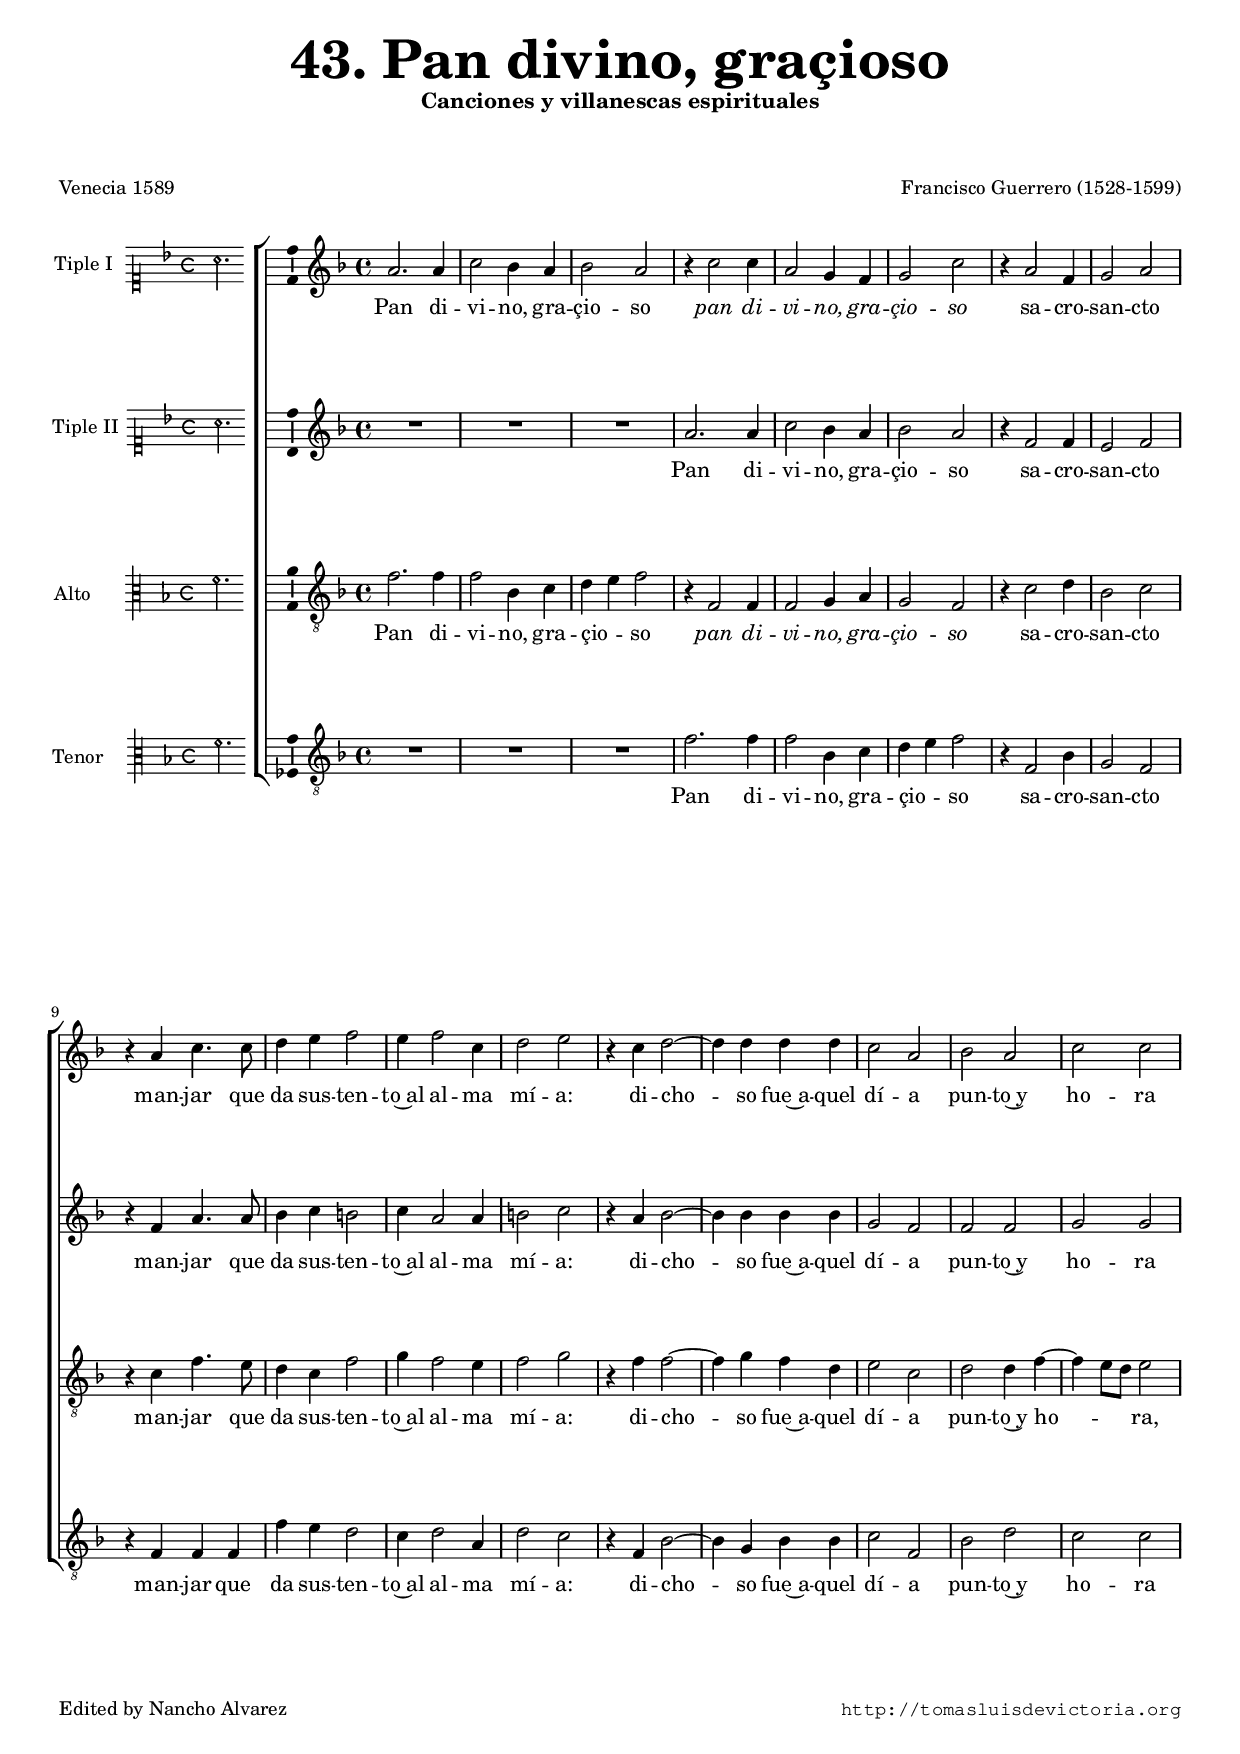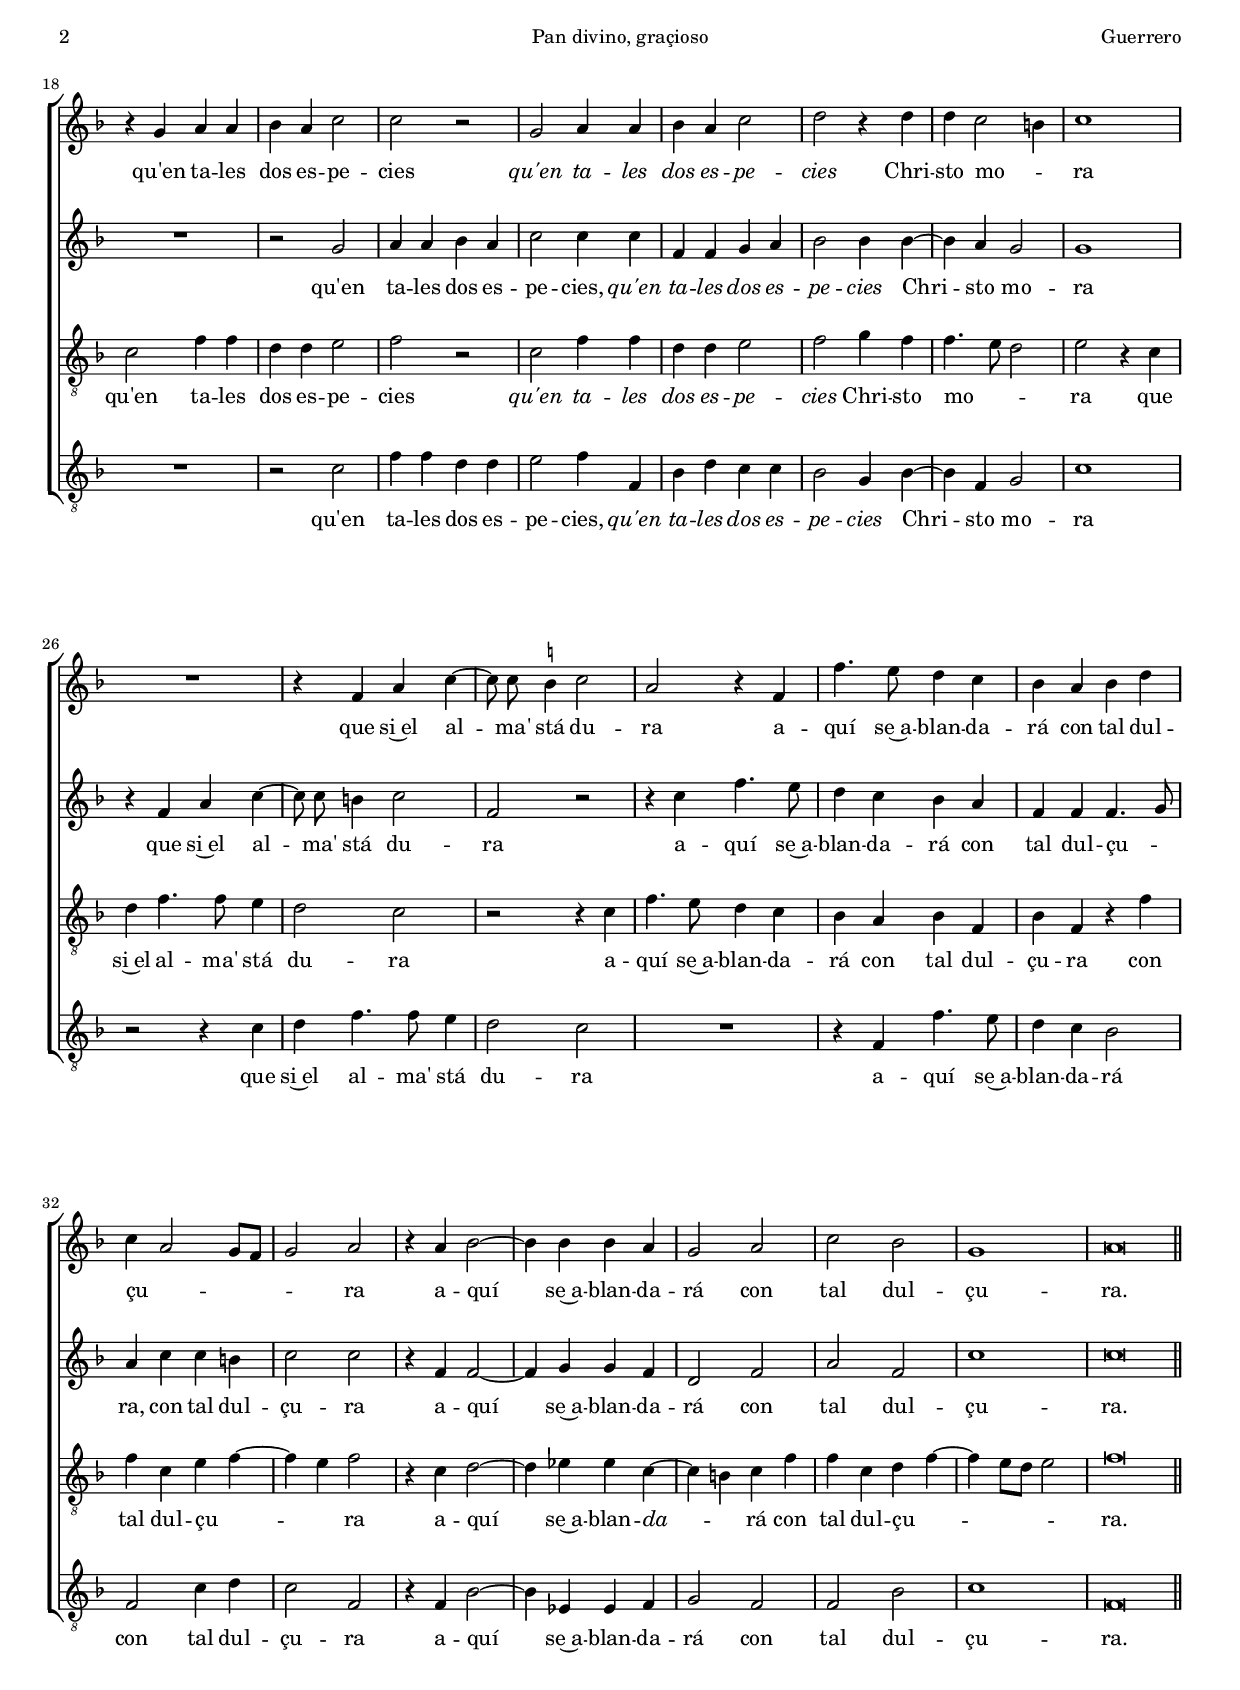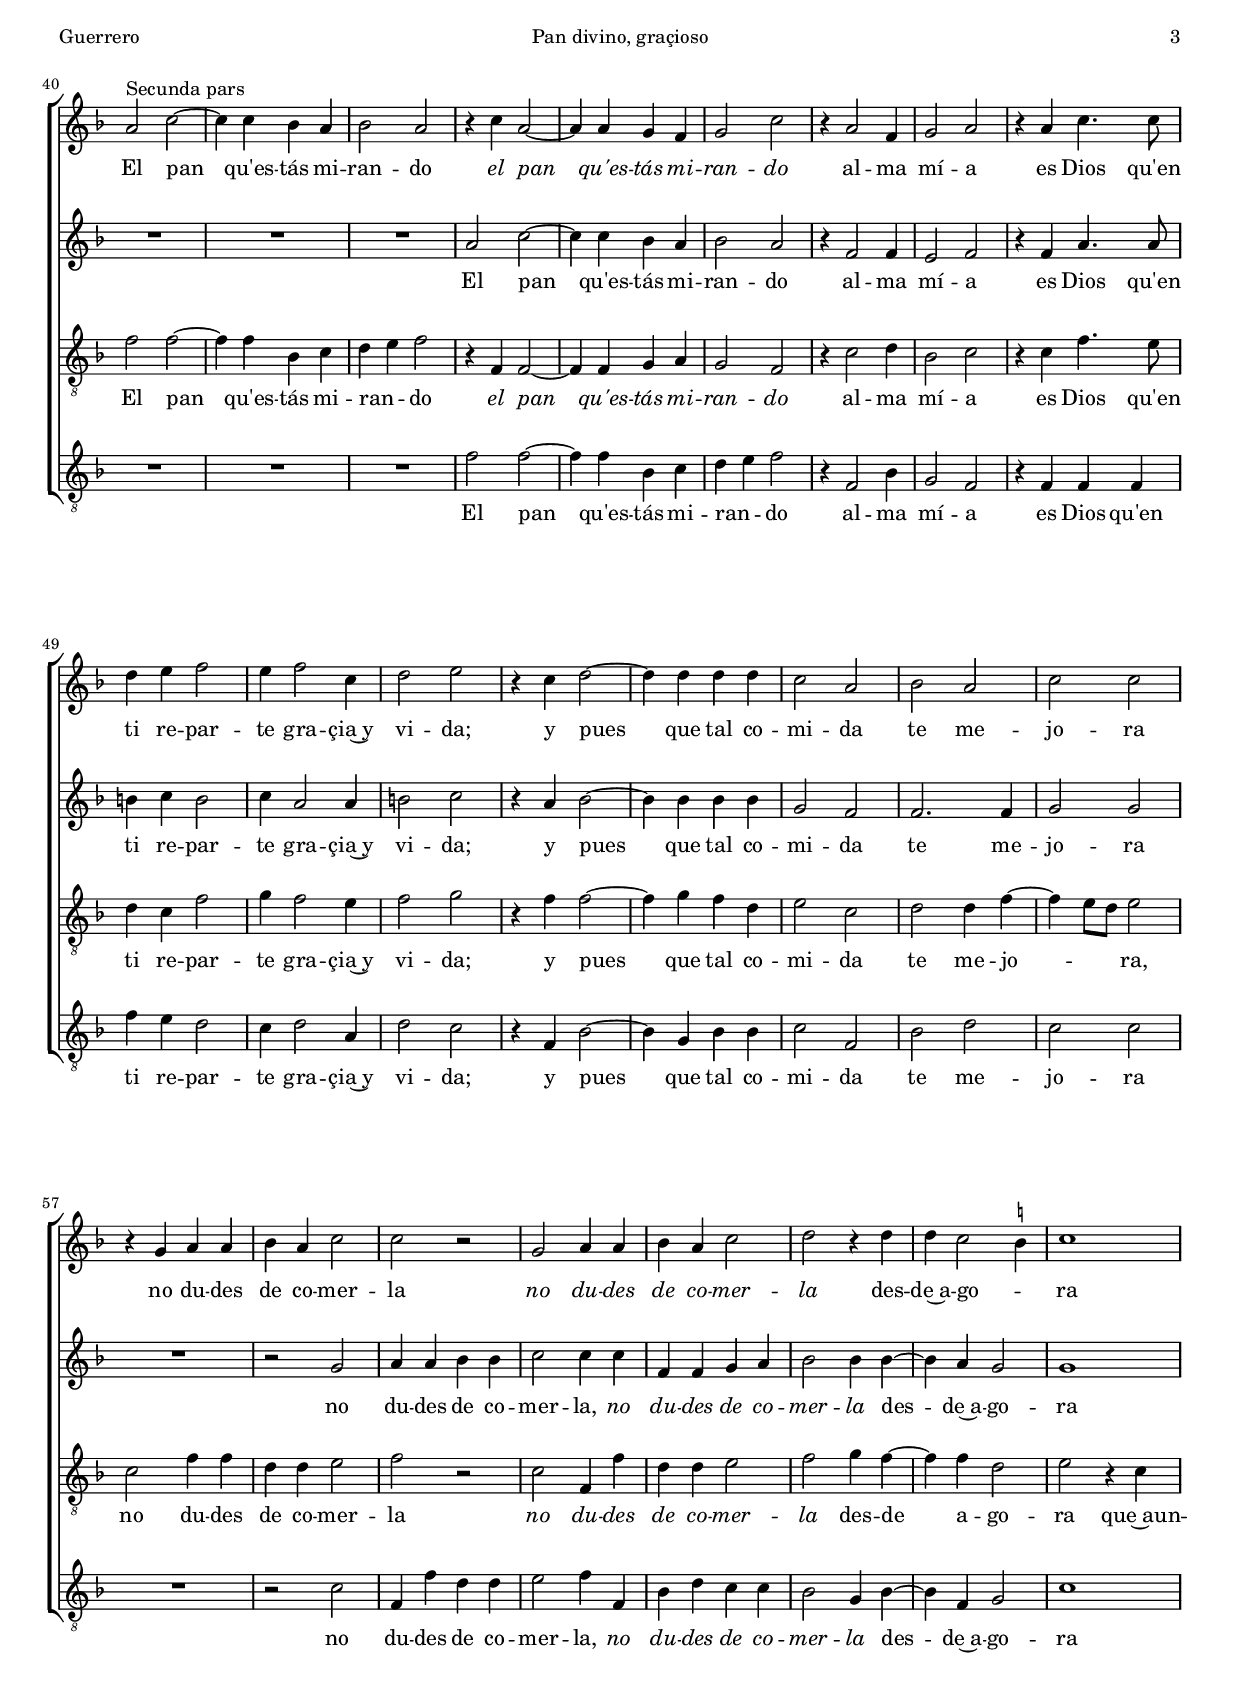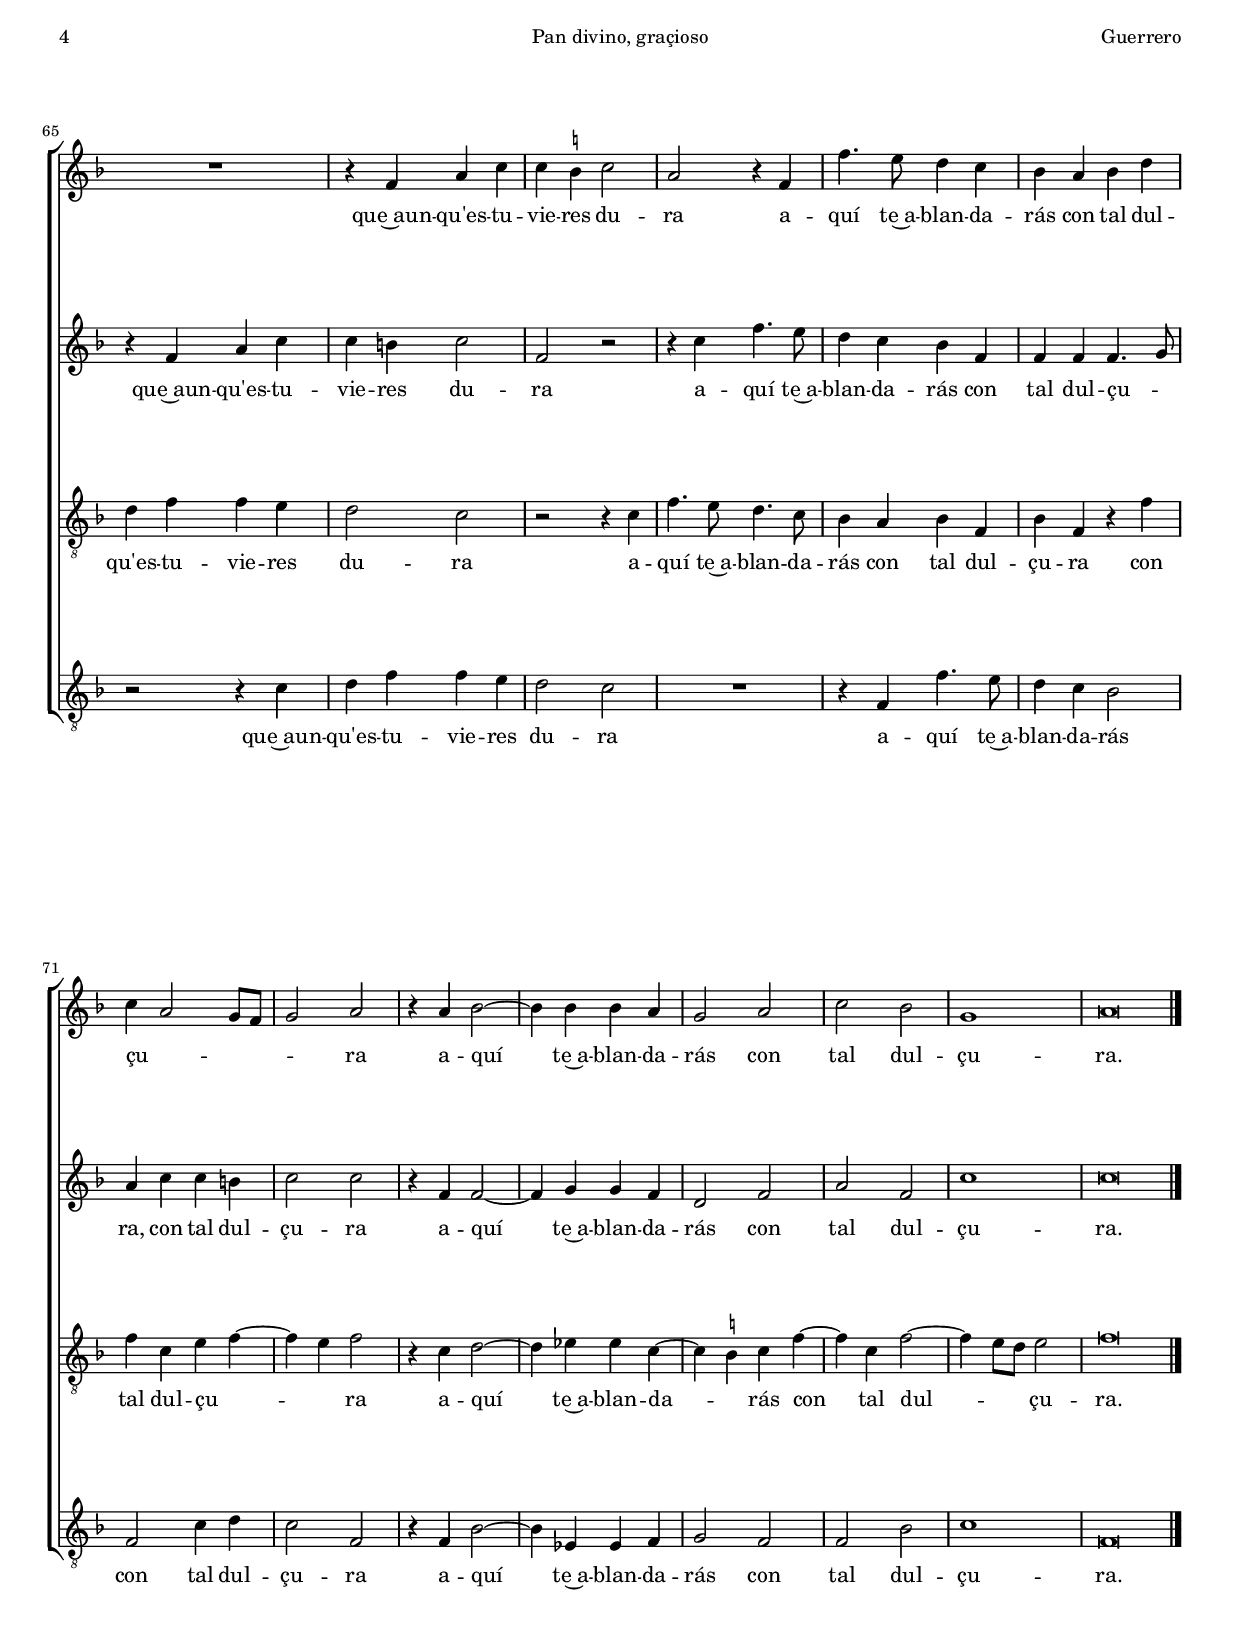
\version "2.18.0"

#(set-default-paper-size "a4")
#(set-global-staff-size 16.6)
#(ly:set-option 'point-and-click #f)
%mobile -s15.5 -i3.2

italicas=\override LyricText.font-shape = #'italic
rectas=\override LyricText.font-shape = #'upright
ss=\once \set suggestAccidentals = ##t
incipitwidth = 20

htitle="Pan divino, graçioso"
hcomposer="Guerrero"

\header {
	title=\markup{\fontsize #5 "43. Pan divino, graçioso"}
	subtitle=\markup{"Canciones y villanescas espirituales" }
	subsubtitle=\markup{\null \vspace #2 }
	composer="Francisco Guerrero (1528-1599)"
        pdfauthor=\composer
	%opus="(-)"
	poet=\markup{"Venecia 1589"}
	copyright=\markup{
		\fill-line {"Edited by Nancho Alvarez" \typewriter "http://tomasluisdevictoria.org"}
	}
%	tagline=""
}


global={\key f \major \time 4/4 \skip 1*39 \bar "||" \pageBreak
				\skip 1*39 \bar "|." }

cantus=\relative c''{
	a2. a4
	c2 bes4 a
	bes2 a
	r4 c2 c4
	a2 g4 f
	g2 c
	r4 a2 f4
	g2 a
	r4 a c4. c8
	d4 e f2
	e4 f2 c4
	d2 e
	r4 c d2 ~
	d4 d d d
	c2 a
	bes a
	c c
	r4 g a a
	bes a c2
	c r
	g2 a4 a
	bes a c2
	d2 r4 d
	d c2 b4
	c1
	R1
	r4 f, a c ~
	c8 c \ss b4 c2
	a r4 f
	f'4. e8 d4 c
	bes a bes d
	c a2 g8[ f]
	g2 a
	r4 a bes2 ~
	bes4 bes bes a
	g2 a
	c bes
	g1
	a\breve*1/2
	s4*0^\markup{"Secunda pars"}
	a2 c ~
	c4 c bes a 
	bes2 a
	r4 c a2 ~
	a4 a g f
	g2 c
	r4 a2 f4
	g2 a
	r4 a c4. c8 
	d4 e f2
	e4 f2 c4
	d2 e
	r4 c d2 ~
	d4 d d d
	c2 a
	bes2 a
	c c
	r4 g a a
	bes a c2
	c r
	g2 a4 a
	bes a c2
	d r4 d
	d c2 \ss b4
	c1
	R1
	r4 f, a c
	c \ss b c2
	a r4 f
	f'4. e8 d4 c bes a bes d
	c a2 g8[ f]
	g2 a
	r4 a bes2 ~
	bes4 bes bes a
	g2 a
	c bes
	g1
	a\breve*1/2
}

cantusdos=\relative c''{
	R1*3
	a2. a4
	c2 bes4 a
	bes2 a
	r4 f2 f4
	e2 f
	r4 f a4. a8
	bes4 c b2
	c4 a2 a4
	b2 c
	r4 a bes2 ~
	bes4 bes bes bes
	g2 f
	f2 f
	g g
	R1
	r2 g
	a4 a bes a
	c2 c4 c
	f, f g a
	bes2 bes4 bes ~
	bes a g2
	g1
	r4 f a c ~
	c8 c b4 c2
	f, r
	r4 c' f4. e8
	d4 c bes a
	f f f4. g8
	a4 c c b
	c2 c
	r4 f, f2 ~
	f4 g g f
	d2 f
	a f
	c'1
	c\breve*1/2
	R1*3
	a2 c ~
	c4 c bes a
	bes2 a
	r4 f2 f4
	e2 f
	r4 f a4. a8
	b4 c b2
	c4 a2 a4
	b2 c
	r4 a bes2 ~
	bes4 bes bes bes
	g2 f
	f2. f4
	g2 g
	R1
	r2 g
	a4 a bes bes
	c2 c4 c
	f,f g a
	bes2 bes4 bes ~
	bes a g2
	g1
	r4 f a c 
	c b c2
	f, r
	r4 c' f4. e8
	d4 c bes f
	f f f4. g8
	a4 c c b
	c2 c
	r4 f, f2 ~
	f4 g g f
	d2 f
	a f
	c'1
	c\breve*1/2
}

altus=\relative c'{
	f2. f4
	f2 bes,4 c
	d e f2
	r4 f,2 f4
	f2 g4 a
	g2 f
	r4 c'2 d4
	bes2 c
	r4 c f4. e8
	d4 c f2
	g4 f2 e4
	f2 g
	r4 f f2 ~
	f4 g f d
	e2 c
	d2 d4 f ~
	f4 e8[ d] e2
	c2 f4 f
	d4 d e2
	f r
	c2 f4 f
	d d e2
	f2 g4 f
	f4. e8 d2
	e r4 c
	d f4. f8 e4
	d2 c
	r2r4 c
	f4. e8 d4 c
	bes a bes f
	bes f r4 f'
	f c e f ~
	f e f2
	r4 c d2 ~
	d4 ees ees c ~
	c b c f
	f c d f ~
	f e8[ d] e2
	f\breve*1/2
	f2 f ~
	f4 f bes, c
	d e f2
	r4 f,f2 ~
	f4 f g a
	g2 f
	r4 c'2 d4
	bes2 c
	r4 c4 f4. e8
	d4 c f2
	g4 f2 e4
	f2 g
	r4 f f2 ~
	f4 g f d
	e2 c
	d2 d4 f ~
	f e8[ d] e2
	c2 f4 f
	d d e2
	f2 r
	c2 f,4 f'
	d d e2
	f2 g4 f ~
	f f d2
	e r4 c
	d f f e
	d2 c
	r2 r4 c
	f4. e8 d4. c8
	bes4 a bes f
	bes f r f' % f' ~ ?
	f c e f ~
	f e f2
	r4 c d2 ~
	d4 ees ees c ~
	c \ss b c f ~
	f c f2 ~
	f4 e8[ d] e2
	f\breve*1/2
}

tenor=\relative c'{
	R1*3
	f2. f4
	f2 bes,4 c
	d e f2
	r4 f,2 bes4
	g2 f
	r4 f f f
	f' e d2
	c4 d2 a4
	d2 c
	r4 f, bes2 ~
	bes4 g bes bes
	c2 f,
	bes2 d
	c c
	R1
	r2 c
	f4 f d d
	e2 f4 f,
	bes d c c
	bes2 g4 bes ~
	bes f g2
	c1
	r2 r4 c
	d f4. f8 e4
	d2 c
	R1
	r4 f, f'4. e8
	d4 c bes2
	f2 c'4 d
	c2 f,
	r4 f bes2 ~
	bes4 ees, ees f
	g2 f
	f bes
	c1
	f,\breve*1/2
	R1*3
	f'2 f ~
	f4 f bes, c
	d4 e f2
	r4 f,2 bes4
	g2 f
	r4 f f f
	f' e d2
	c4 d2 a4
	d2 c
	r4 f, bes2 ~
	bes4 g bes bes
	c2 f,
	bes2 d
	c c
	R1
	r2 c
	f,4 f' d d
	e2 f4 f,
	bes d c c
	bes2 g4 bes ~
	bes f g2
	c1
	r2 r4 c
	d f f e
	d2 c
	R1
	r4 f, f'4. e8 
	d4 c bes2
	f2 c'4 d
	c2 f,
	r4 f bes2 ~
	bes4 ees, ees f
	g2 f
	f bes
	c1
	f,\breve*1/2
}


textocantus=\lyricmode{
Pan di -- vi -- no, gra -- çio -- so
\italicas
pan di -- vi -- no, gra -- çio -- so
\rectas
sa -- cro -- san -- cto
man -- jar que da sus -- ten -- to~al al -- ma mí -- a:
di -- cho -- so fue~a -- quel dí -- a
pun -- to~y ho -- ra
qu'en ta -- les dos es -- pe -- cies
\italicas
qu'en ta -- les dos es -- pe -- cies
\rectas
Chri -- sto mo -- _ ra
que si~el al -- ma' stá du -- ra
a -- quí se~a -- blan -- da -- rá con tal dul -- çu -- _ _ _ ra
a -- quí se~a -- blan -- da -- rá con tal dul -- çu -- ra.

El pan qu'es -- tás mi -- ran -- do
\italicas
el pan qu'es -- tás mi -- ran -- do
\rectas
al -- ma mí -- a
es Dios qu'en ti re -- par -- te gra -- çia~y vi -- da;
y pues que tal co -- mi -- da te me -- jo -- ra
no du -- des de co -- mer -- la
\italicas
no du -- des de co -- mer -- la
\rectas
des -- de~a -- go -- _ ra
que~aun -- qu'es -- tu -- vie -- res du -- ra
a -- quí te~a -- blan -- da -- rás con tal dul -- çu -- _ _ _ ra
a -- quí te~a -- blan -- da -- rás con tal dul -- çu -- ra.
}

textocantusdos=\lyricmode{
Pan di -- vi -- no, gra -- çio -- so
sa -- cro -- san -- cto
man -- jar que da sus -- ten -- to~al al -- ma mí -- a:
di -- cho -- so fue~a -- quel dí -- a
pun -- to~y ho -- ra
qu'en ta -- les dos es -- pe -- cies,
\italicas
qu'en ta -- les dos es -- pe -- cies
\rectas
Chri -- sto mo -- ra
que si~el al -- ma' stá du -- ra
a -- quí se~a -- blan -- da -- rá con tal dul -- çu -- _ ra,
con tal dul -- çu -- ra
a -- quí se~a -- blan -- da -- rá con tal dul -- çu -- ra.

El pan qu'es -- tás mi -- ran -- do
al -- ma mí -- a
es Dios qu'en ti re -- par -- te gra -- çia~y vi -- da;
y pues que tal co -- mi -- da te me -- jo -- ra
no du -- des de co -- mer -- la,
\italicas
no du -- des de co -- mer -- la
\rectas
des -- de~a -- go -- ra
que~aun -- qu'es -- tu -- vie -- res du -- ra
a -- quí te~a -- blan -- da -- rás con tal dul -- çu -- _ ra,
con tal dul -- çu -- ra
a -- quí te~a -- blan -- da -- rás con tal dul -- çu -- ra.
}

textoaltus=\lyricmode{
Pan di -- vi -- no, gra -- çio -- _ so
\italicas
pan di -- vi -- no, gra -- çio -- so
\rectas
sa -- cro -- san -- cto
man -- jar que da sus -- ten -- to~al al -- ma mí -- a:
di -- cho -- so fue~a -- quel dí -- a
pun -- to~y ho --  _ ra,
qu'en ta -- les dos es -- pe -- cies
\italicas
qu'en ta -- les dos es -- pe -- cies
\rectas
Chri -- sto mo -- _ _ ra
que si~el al -- ma' stá du -- ra
a -- quí se~a -- blan -- da -- rá con tal dul -- çu -- ra
con tal dul -- çu -- _ _ ra
a -- quí se~a -- blan -- \italicas da -- _ \rectas rá con tal dul -- çu -- _ _ _ ra. % blan -- _ da

El pan qu'es -- tás mi -- ran -- _ do
\italicas
el pan qu'es -- tás mi -- ran -- do
\rectas
al -- ma mí -- a
es Dios qu'en ti re -- par -- te gra -- çia~y vi -- da;
y pues que tal co -- mi -- da te me -- jo -- _ ra,
no du -- des de co -- mer -- la
\italicas
no du -- des de co -- mer -- la
\rectas
des -- de a -- go -- ra
que~aun -- qu'es -- tu -- vie -- res du -- ra
a -- quí te~a -- blan -- da -- rás con tal dul -- çu -- ra
con tal dul -- çu -- _ _ ra
a -- quí te~a -- blan -- da -- _ rás con tal dul -- _ çu -- ra.
}

textotenor=\lyricmode{
Pan di -- vi -- no, gra -- çio -- _ so
sa -- cro -- san -- cto
man -- jar que da sus -- ten -- to~al al -- ma mí -- a:
di -- cho -- so fue~a -- quel dí -- a
pun -- to~y ho -- ra
qu'en ta -- les dos es -- pe -- cies,
\italicas
qu'en ta -- les dos es -- pe -- cies
\rectas
Chri -- sto mo -- ra
que si~el al -- ma' stá du -- ra
a -- quí se~a -- blan -- da -- rá con tal dul -- çu -- ra
a -- quí se~a -- blan -- da -- rá con tal dul -- çu -- ra.

El pan qu'es -- tás mi -- ran -- _ do
al -- ma mí -- a
es Dios qu'en ti re -- par -- te gra -- çia~y vi -- da;
y pues que tal co -- mi -- da te me -- jo -- ra
no du -- des de co -- mer -- la,
\italicas
no du -- des de co -- mer -- la
\rectas
des -- de~a -- go -- ra
que~aun -- qu'es -- tu -- vie -- res du -- ra
a -- quí te~a -- blan -- da -- rás con tal dul -- çu -- ra
a -- quí te~a -- blan -- da -- rás con tal dul -- çu -- ra.
}

incipitcantus=\markup{
	\score{
		{ 
		\set Staff.instrumentName="Tiple I  "
		\override NoteHead.style = #'neomensural
		\override Rest.style = #'neomensural
		\override Staff.TimeSignature.style = #'neomensural
		\cadenzaOn 
		\clef "petrucci-c1"
		\key f \major
		\time 4/4
		a'2. % sin reduccion de valor!?
		} 
	\layout {
		\context {\Voice
			\remove Ligature_bracket_engraver
			\consists Mensural_ligature_engraver
		}
		line-width=\incipitwidth
		indent = 0
	}
	}
}

incipitcantusdos=\markup{
	\score{
		{ 
		\set Staff.instrumentName="Tiple II "
		\override NoteHead.style = #'neomensural
		\override Rest.style = #'neomensural
		\override Staff.TimeSignature.style = #'neomensural
		\cadenzaOn 
		\clef "petrucci-c1"
		\key f \major
		\time 4/4
		a'2.
		} 
	\layout {
		\context {\Voice
			\remove Ligature_bracket_engraver
			\consists Mensural_ligature_engraver
		}
		line-width=\incipitwidth
		indent = 0
	}
	}
}

incipitaltus=\markup{
	\score{
		{ 
		\set Staff.instrumentName="Alto      "
		\override NoteHead.style = #'neomensural
		\override Rest.style = #'neomensural
		\override Staff.TimeSignature.style = #'neomensural
		\cadenzaOn 
		\clef "petrucci-c3"
		\key f \major
		\time 4/4
		f'2.
		} 
	\layout {
		\context {\Voice
			\remove Ligature_bracket_engraver
			\consists Mensural_ligature_engraver
		}
		line-width=\incipitwidth
		indent = 0
	}
	}
}

incipittenor=\markup{
	\score{
		{ 
		\set Staff.instrumentName="Tenor    "
		\override NoteHead.style = #'neomensural 
		\override Rest.style = #'neomensural
		\override Staff.TimeSignature.style = #'neomensural
		\cadenzaOn 
		\clef "petrucci-c3"
		\key f \major
		\time 4/4
		f'2.
		} 
	\layout {
		\context {\Voice
			\remove Ligature_bracket_engraver
			\consists Mensural_ligature_engraver
		}
		line-width=\incipitwidth
		indent=0
	}
	}
}



\score {\transpose c' c'{
\new ChoirStaff<<

	\new Staff <<\global
	\new Voice="v1" {
		\set Staff.instrumentName=\incipitcantus
		\clef "treble"
		\cantus }
	\new Lyrics \lyricsto "v1" {\textocantus }
	>>

	\new Staff <<\global
	\new Voice="v5" {
		\set Staff.instrumentName=\incipitcantusdos
		\clef "treble"
		\cantusdos }
	\new Lyrics \lyricsto "v5" {\textocantusdos }
	>>

	\new Staff <<\global
	\new Voice="v2" {
		\set Staff.instrumentName=\incipitaltus
		\clef "G_8"
		\altus }
	\new Lyrics \lyricsto "v2" {\textoaltus }
	>>
	
	\new Staff <<\global
	\new Voice="v3" {
		\set Staff.instrumentName=\incipittenor
		\clef "G_8"
		\tenor }
	\new Lyrics \lyricsto "v3" {\textotenor }
	>>

	
>>

	}%transpose

\layout{ 
	\context {\Lyrics 
		\override VerticalAxisGroup.staff-affinity = #UP
		\override VerticalAxisGroup.nonstaff-relatedstaff-spacing =
			#'((basic-distance . 0) (minimum-distance . 0) (padding . 1))
		\override LyricText.font-size = #1.2
		\override LyricHyphen.minimum-distance = #0.5
	}
	\context {\Score 
		tempoHideNote = ##t
		\override BarNumber.padding = #2 
	}
	\context {\Voice 
		%melismaBusyProperties = #'()
		autoBeaming = ##f
	}
	\context {\Staff 
                %\RemoveEmptyStaves
                %\override VerticalAxisGroup.remove-first = ##t
		\override VerticalAxisGroup.staff-staff-spacing =
			#'((basic-distance . 11) (minimum-distance . 0) (padding . 1))
		\consists Ambitus_engraver 
		\override LigatureBracket.padding = #1
	}
}

%\midi { \mtempo }

}


\paper{
	evenHeaderMarkup=\markup  \fill-line { \fromproperty #'page:page-number-string \htitle \hcomposer }
	oddHeaderMarkup= \markup  \fill-line { \on-the-fly #not-first-page \hcomposer \on-the-fly #not-first-page \htitle \on-the-fly #not-first-page \fromproperty #'page:page-number-string }
	%system-count=20
	%page-count = 8
	ragged-last-bottom = ##f
	indent=3.5\cm
	system-system-spacing =
	#'((basic-distance . 20) (minimum-distance . 0) (padding . 5))
	top-system-spacing = % header
	#'((basic-distance . 9) (minimum-distance . 0) (padding . 0))
	last-bottom-spacing = % footer
	#'((basic-distance . 12) (minimum-distance . 0) (padding . 0))
	markup-system-spacing.padding = #1.5
}
